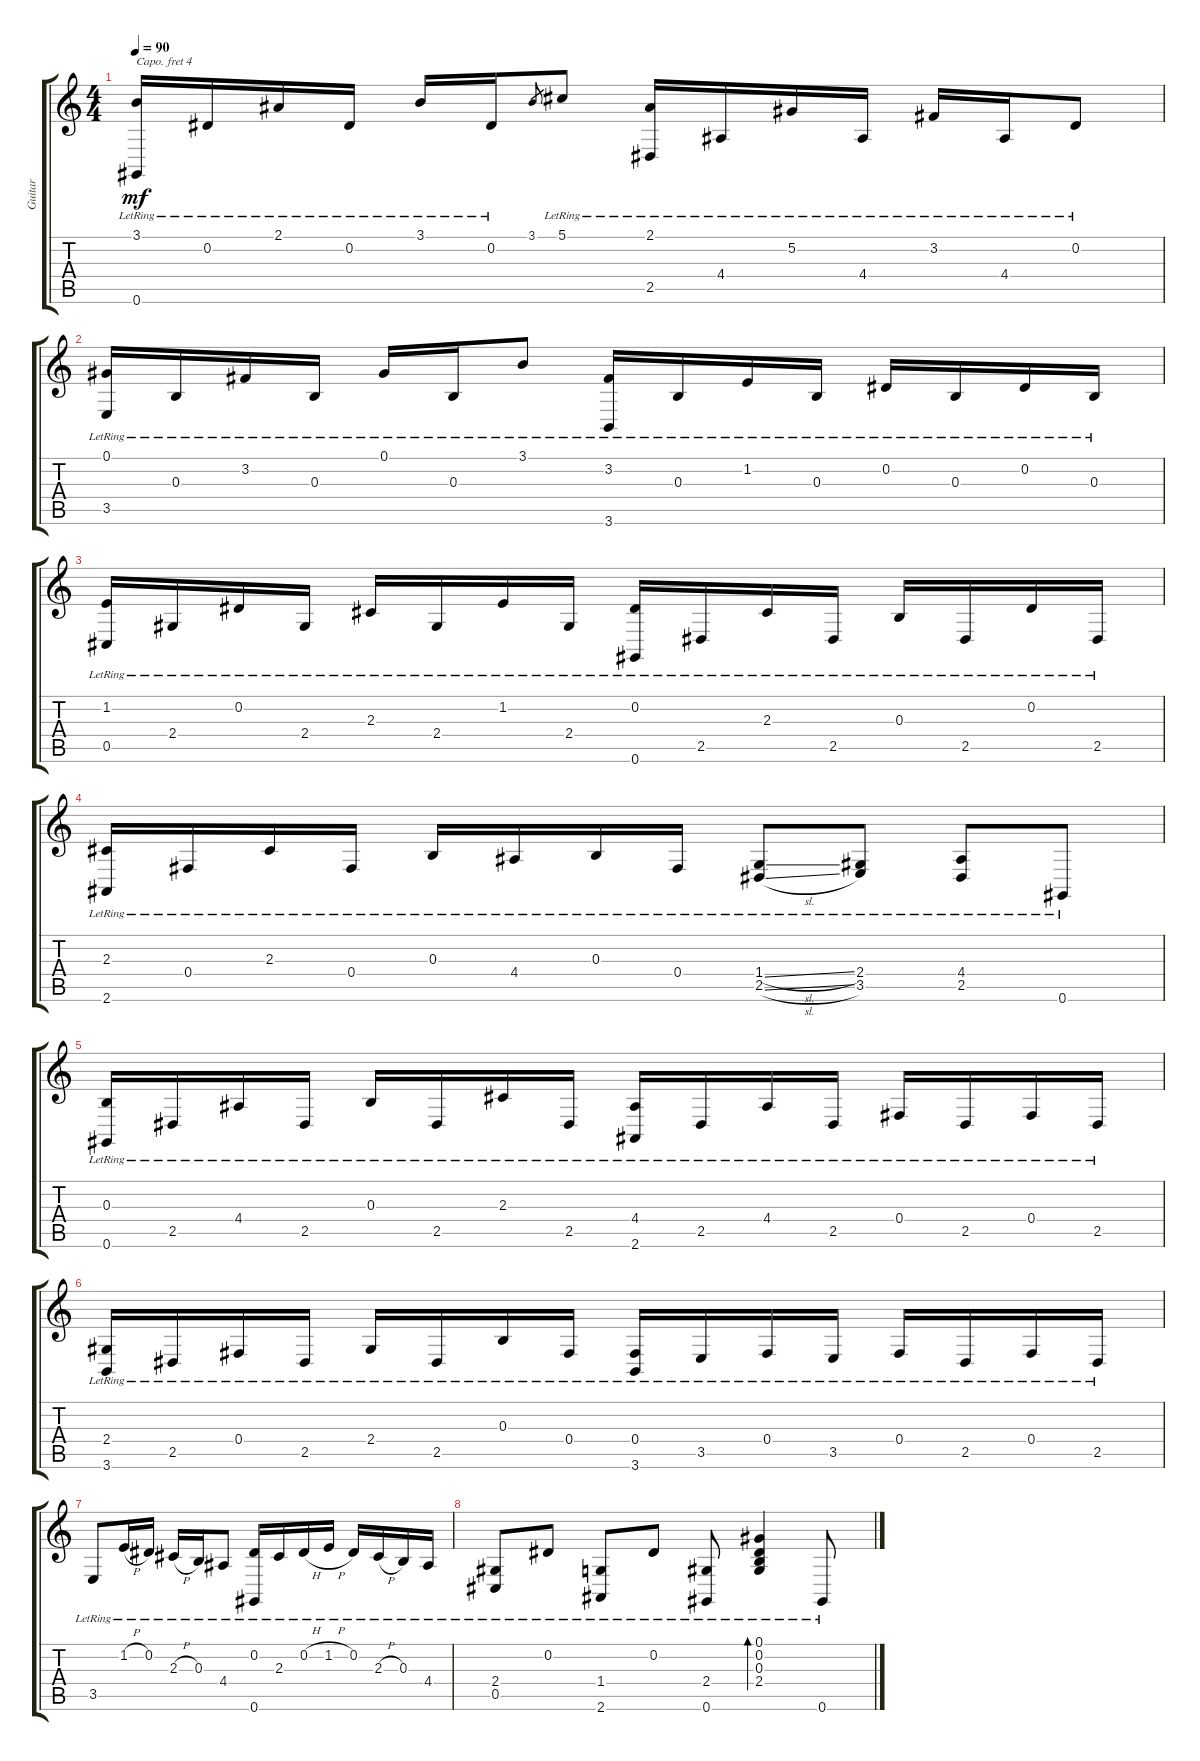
\track ("Guitar" "Guitar") {instrument acousticgrandpiano}
\staff {score tabs}
\capo 4
\tuning (E4 B3 G3 D3 A2 E2) {hide}
\ts (4 4)
\tempo 90
\clef g2
\ks c
(3.1{lr} 0.6{lr}).16{dy mf} 0.2{lr}.16 2.1{lr}.16 0.2{lr}.16 3.1{lr}.16 0.2{lr}.16 3.1.8{gr} 5.1{lr}.8 (2.1{lr} 2.5{lr}).16 4.4{lr}.16 5.2{lr}.16 4.4{lr}.16 3.2{lr}.16 4.4{lr}.16 0.2{lr}.8 |
(0.1{lr} 3.5{lr}).16 0.3{lr}.16 3.2{lr}.16 0.3{lr}.16 0.1{lr}.16 0.3{lr}.16 3.1{lr}.8 (3.2{lr} 3.6{lr}).16 0.3{lr}.16 1.2{lr}.16 0.3{lr}.16 0.2{lr}.16 0.3{lr}.16 0.2{lr}.16 0.3{lr}.16 |
(1.2{lr} 0.5{lr}).16 2.4{lr}.16 0.2{lr}.16 2.4{lr}.16 2.3{lr}.16 2.4{lr}.16 1.2{lr}.16 2.4{lr}.16 (0.2{lr} 0.6{lr}).16 2.5{lr}.16 2.3{lr}.16 2.5{lr}.16 0.3{lr}.16 2.5{lr}.16 0.2{lr}.16 2.5{lr}.16 |
(2.3{lr} 2.6{lr}).16 0.4{lr}.16 2.3{lr}.16 0.4{lr}.16 0.3{lr}.16 4.4{lr}.16 0.3{lr}.16 0.4{lr}.16 (1.4{sl lr} 2.5{sl lr}).8 (2.4{lr} 3.5{lr}).8 (4.4{lr} 2.5{lr}).8 0.6{lr}.8 |
(0.3{lr} 0.6{lr}).16 2.5{lr}.16 4.4{lr}.16 2.5{lr}.16 0.3{lr}.16 2.5{lr}.16 2.3{lr}.16 2.5{lr}.16 (4.4{lr} 2.6{lr}).16 2.5{lr}.16 4.4{lr}.16 2.5{lr}.16 0.4{lr}.16 2.5{lr}.16 0.4{lr}.16 2.5{lr}.16 |
(2.4{lr} 3.6{lr}).16 2.5{lr}.16 0.4{lr}.16 2.5{lr}.16 2.4{lr}.16 2.5{lr}.16 0.3{lr}.16 0.4{lr}.16 (0.4{lr} 3.6{lr}).16 3.5{lr}.16 0.4{lr}.16 3.5{lr}.16 0.4{lr}.16 2.5{lr}.16 0.4{lr}.16 2.5{lr}.16 |
3.5{lr}.8 1.2{h lr}.16 0.2{lr}.16 2.3{h lr}.16 0.3{lr}.16 4.4{lr}.8 (0.2{lr} 0.6{lr}).16 2.3{lr}.16 0.2{h lr}.16 1.2{h lr}.16 0.2{lr}.16 2.3{h lr}.16 0.3{lr}.16 4.4{lr}.16 |
(2.4{lr} 0.5{lr}).8 0.2{lr}.8 (1.4{lr} 2.6{lr}).8 0.2{lr}.8 (2.4{lr} 0.6{lr}).8 (0.1{lr} 0.2{lr} 0.3{lr} 2.4{lr}).4{bd 240} 0.6{lr}.8
